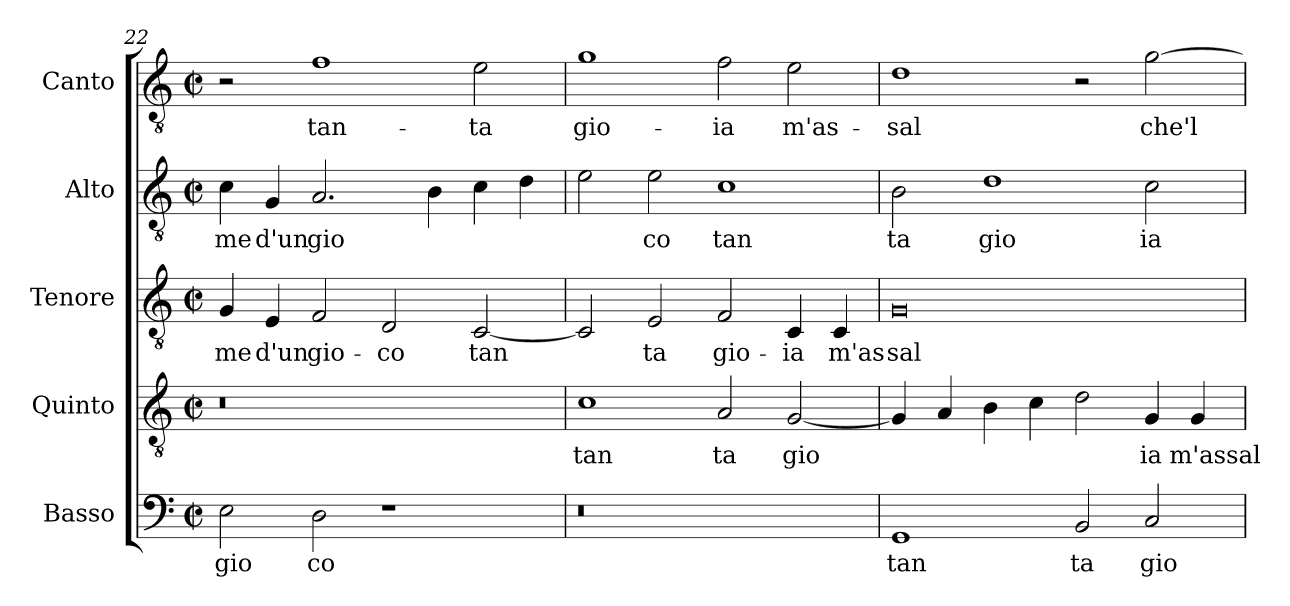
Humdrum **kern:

**kern	**text	**kern	**text	**kern	**text	**kern	**text	**kern	**text
*part5	*part5	*part4	*part4	*part3	*part3	*part2	*part2	*part1	*part1
*staff5	*staff5	*staff4	*staff4	*staff3	*staff3	*staff2	*staff2	*staff1	*staff1
*I"Basso	*	*I"Quinto	*	*I"Tenore	*	*I"Alto	*	*I"Canto	*
*clefF4	*	*clefGv2	*	*clefGv2	*	*clefGv2	*	*clefGv2	*
*k[]	*	*k[]	*	*k[]	*	*k[]	*	*k[]	*
*C:	*	*C:	*	*C:	*	*C:	*	*C:	*
*M2/2	*	*M2/2	*	*M2/2	*	*M2/2	*	*M2/2	*
*met(c|)	*	*met(c|)	*	*met(c|)	*	*met(c|)	*	*met(c|)	*
=22	=22	=22	=22	=22	=22	=22	=22	=22	=22
!	!LO:LY:b:cj	!	!	!	!LO:LY:b:cj	!	!LO:LY:b:cj	!	!
2E\	gio	0r	.	4G/	-me	4c\	me	2r	.
!	!	!	!	!	!LO:LY:b:cj	!	!LO:LY:b:cj	!	!
.	.	.	.	4E/	d'un	4G/	d'un	.	.
!	!LO:LY:b:cj	!	!	!	!LO:LY:b:cj	!	!LO:LY:b:cj	!	!LO:LY:b:cj
2D\	co	.	.	2F/	gio-	2.A/	gio	1f	tan-
!	!	!	!	!	!LO:LY:b:cj	!	!	!	!
1r	.	.	.	2D/	-co	.	.	.	.
!	!	!	!	!	!	!	!LO:LY:b:cj	!	!
.	.	.	.	.	.	4B\	.	.	.
!	!	!	!	!	!LO:LY:b:cj	!	!LO:LY:b:cj	!	!LO:LY:b:cj
.	.	.	.	[<2C/	tan-	4c\	.	2e\	-ta
!	!	!	!	!	!	!	!LO:LY:b:cj	!	!
.	.	.	.	.	.	4d\	.	.	.
=23	=23	=23	=23	=23	=23	=23	=23	=23	=23
!	!	!	!LO:LY:b:cj	!	!LO:LY:b:cj	!	!LO:LY:b:cj	!	!LO:LY:b:cj
0r	.	1c	tan	2C/]	--	2e\	.	1g	gio-
!	!	!	!	!	!LO:LY:b:cj	!	!LO:LY:b:cj	!	!
.	.	.	.	2E/	-ta	2e\	co	.	.
!	!	!	!LO:LY:b:cj	!	!LO:LY:b:cj	!	!LO:LY:b:cj	!	!LO:LY:b:cj
.	.	2A/	ta	2F/	gio-	1c	tan	2f\	-ia
!	!	!	!LO:LY:b:cj	!	!LO:LY:b:cj	!	!	!	!LO:LY:b:cj
.	.	[<2G/	gio	4C/	-ia	.	.	2e\	m'as-
!	!	!	!	!	!LO:LY:b:cj	!	!	!	!
.	.	.	.	4C/	m'as	.	.	.	.
=24	=24	=24	=24	=24	=24	=24	=24	=24	=24
!	!LO:LY:b:cj	!	!LO:LY:b:cj	!	!LO:LY:b:cj	!	!LO:LY:b:cj	!	!LO:LY:b:cj
1GG	tan	4G/]	.	0G	sal	2B\	ta	1d	-sal
!	!	!	!LO:LY:b:cj	!	!	!	!	!	!
.	.	4A/	.	.	.	.	.	.	.
!	!	!	!LO:LY:b:cj	!	!	!	!LO:LY:b:cj	!	!
.	.	4B\	.	.	.	1d	gio	.	.
!	!	!	!LO:LY:b:cj	!	!	!	!	!	!
.	.	4c\	.	.	.	.	.	.	.
!	!LO:LY:b:cj	!	!LO:LY:b:cj	!	!	!	!	!	!
2BB/	ta	2d\	.	.	.	.	.	2r	.
!	!LO:LY:b:cj	!	!LO:LY:b:cj	!	!	!	!LO:LY:b:cj	!	!LO:LY:b:cj
2C/	gio	4G/	ia	.	.	2c\	ia	[>2g\	che'l
!	!	!	!LO:LY:b:cj	!	!	!	!	!	!
.	.	4G/	m'assal	.	.	.	.	.	.
=	=	=	=	=	=	=	=	=	=
*-	*-	*-	*-	*-	*-	*-	*-	*-	*-
